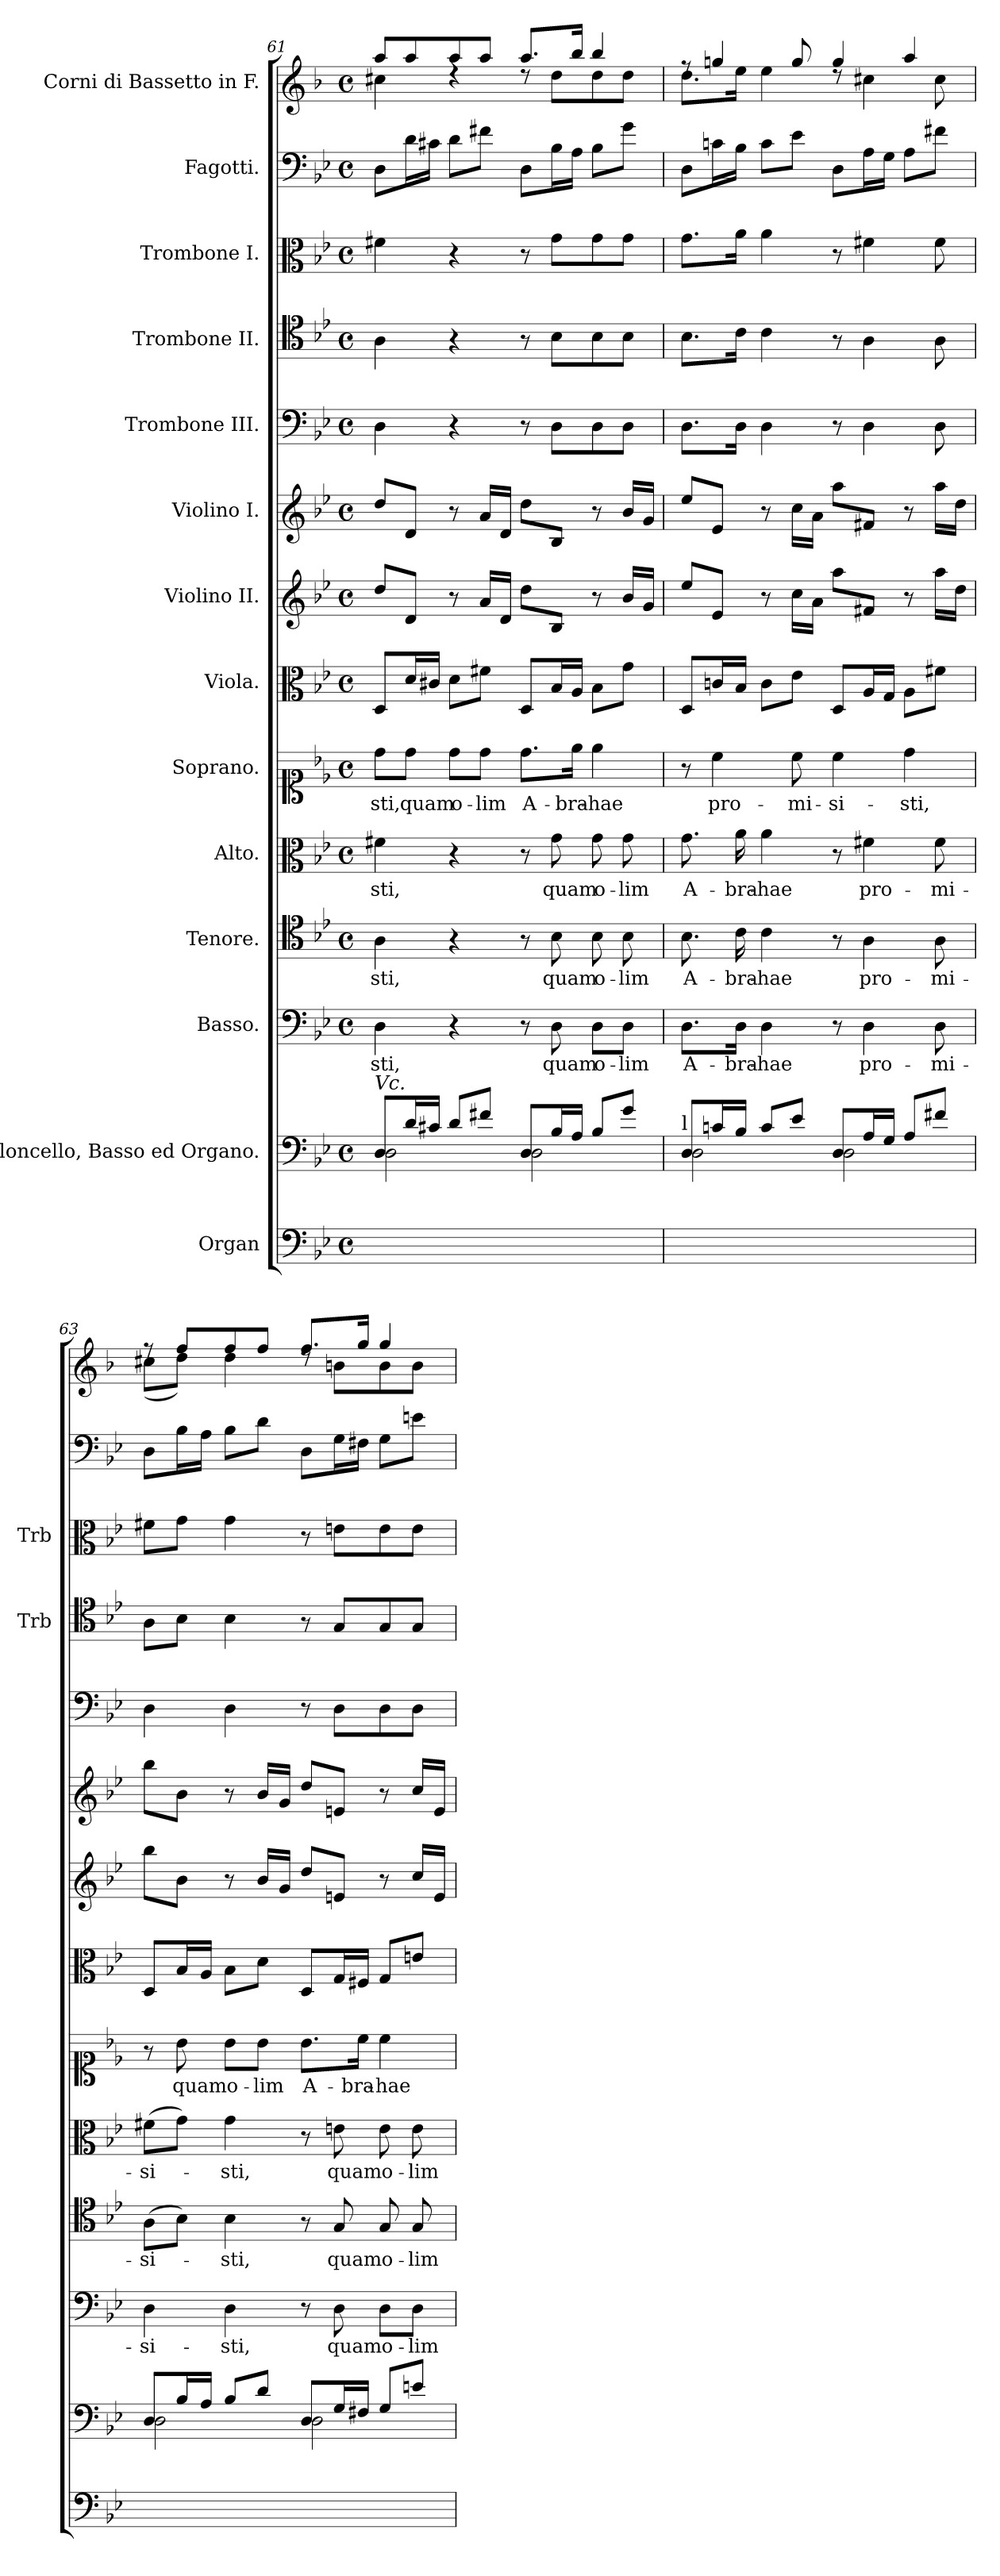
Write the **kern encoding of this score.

**kern	**kern	**kern	**text	**text	**kern	**text	**kern	**text	**kern	**text	**kern	**text	**kern	**text	**kern	**text	**kern	**kern	**text	**kern	**text	**kern	**text	**kern	**text
*part14	*part13	*part12	*part12	*part12	*part11	*part11	*part10	*part10	*part9	*part9	*part8	*part8	*part7	*part7	*part6	*part6	*part5	*part4	*part4	*part3	*part3	*part2	*part2	*part1	*part1
*staff14	*staff13	*staff12	*staff12	*staff12	*staff11	*staff11	*staff10	*staff10	*staff9	*staff9	*staff8	*staff8	*staff7	*staff7	*staff6	*staff6	*staff5	*staff4	*staff4	*staff3	*staff3	*staff2	*staff2	*staff1	*staff1
*I"Organ	*I"Violoncello, Basso ed Organo.	*I"Basso.	*	*	*I"Tenore.	*	*I"Alto.	*	*I"Soprano.	*	*I"Viola.	*	*I"Violino II.	*	*I"Violino I.	*	*I"Trombone III.	*I"Trombone II.	*	*I"Trombone I.	*	*I"Fagotti.	*	*I"Corni di Bassetto in F.	*
*	*	*	*	*	*	*	*	*	*	*	*	*	*	*	*	*	*	*I'Trb	*	*I'Trb	*	*	*	*	*
!!LO:PB:g=z
*clefF4	*clefF4	*clefF4	*	*	*clefC4	*	*clefC3	*	*clefC1	*	*clefC3	*	*clefG2	*	*clefG2	*	*clefF4	*clefC4	*	*clefC3	*	*clefF4	*	*clefG2	*
*	*	*	*	*	*	*	*	*	*	*	*	*	*	*	*	*	*	*	*	*	*	*	*	*ITrd4c7	*
*k[b-e-]	*k[b-e-]	*k[b-e-]	*	*	*k[b-e-]	*	*k[b-e-]	*	*k[b-e-]	*	*k[b-e-]	*	*k[b-e-]	*	*k[b-e-]	*	*k[b-e-]	*k[b-e-]	*	*k[b-e-]	*	*k[b-e-]	*	*k[b-e-]	*
*M4/4	*M4/4	*M4/4	*	*	*M4/4	*	*M4/4	*	*M4/4	*	*M4/4	*	*M4/4	*	*M4/4	*	*M4/4	*M4/4	*	*M4/4	*	*M4/4	*	*M4/4	*
*met(c)	*met(c)	*met(c)	*	*	*met(c)	*	*met(c)	*	*met(c)	*	*met(c)	*	*met(c)	*	*met(c)	*	*met(c)	*met(c)	*	*met(c)	*	*met(c)	*	*met(c)	*
=61	=61	=61	=61	=61	=61	=61	=61	=61	=61	=61	=61	=61	=61	=61	=61	=61	=61	=61	=61	=61	=61	=61	=61	=61	=61
*^	*^	*	*	*	*	*	*	*	*	*	*	*	*	*	*	*	*	*	*	*	*	*	*	*	*
*	*^	*	*^	*	*	*	*	*	*	*	*	*	*	*	*	*	*	*	*	*	*	*	*	*	*	*	*
!	!	!	!LO:TX:a:i:t=Vc.	!	!	!	!	!	!	!	!	!	!	!	!	!	!	!	!	!	!	!	!	!	!	!	!	!	!
!	!	!	!	!	!	!	!LO:LY:b	!LO:LY:b	!	!LO:LY:b	!	!LO:LY:b	!	!LO:LY:b	!	!	!	!	!	!	!	!	!	!	!	!	!	!	!
*	*	*	*	*	*	*	*	*	*	*	*	*	*	*	*	*	*	*	*	*	*	*	*	*	*	*	*	*^	*
[2d\yy [2f#X\yy [2a\yy	8D\Lyy	2DD/yy	8D/L	2DD\yy	2D\	4D\	-sti,	.	4A\	-sti,	4f#X\	sti,	8dd\L	sti,	8D/L	.	8dd/L	.	8dd/L	.	4D\	4A\	.	4f#X\	.	8D\L	.	8dd/L	4f#X\	.
!	!	!	!	!	!	!	!	!	!	!	!	!	!	!LO:LY:b	!	!	!	!	!	!	!	!	!	!	!	!	!	!	!	!
.	16d\Lyy	.	16d/L	.	.	.	.	.	.	.	.	.	8dd\J	quam	16d/L	.	8d/J	.	8d/J	.	.	.	.	.	.	16d\L	.	8dd/	.	.
.	16c#X\JJyy	.	16c#X/JJ	.	.	.	.	.	.	.	.	.	.	.	16c#X/JJ	.	.	.	.	.	.	.	.	.	.	16c#X\JJ	.	.	.	.
!	!	!	!	!	!	!	!	!	!	!	!	!	!	!LO:LY:b	!	!	!	!	!	!	!	!	!	!	!	!	!	!	!	!
.	8d\Lyy	.	8d/L	.	.	4r	.	.	4r	.	4r	.	8dd\L	o-	8d\L	.	8r	.	8r	.	4r	4r	.	4r	.	8d\L	.	8dd/	4rdd	.
!	!	!	!	!	!	!	!	!	!	!	!	!	!	!LO:LY:b	!	!	!	!	!	!	!	!	!	!	!	!	!	!	!	!
.	8f#\Jyy	.	8f#X/J	.	.	.	.	.	.	.	.	.	8dd\J	-lim	8f#X\J	.	16a/LL	.	16a/LL	.	.	.	.	.	.	8f#X\J	.	8dd/J	.	.
.	.	.	.	.	.	.	.	.	.	.	.	.	.	.	.	.	16d/JJ	.	16d/JJ	.	.	.	.	.	.	.	.	.	.	.
!	!	!	!	!	!	!	!	!	!	!	!	!	!	!LO:LY:b	!	!	!	!	!	!	!	!	!	!	!	!	!	!	!	!
8d\yy_ 8f#\yy] 8a\yy]	8D\Lyy	2DD/yy	8D/L	2DD\yy	2D\	8r	.	.	8r	.	8r	.	8.dd\L	A-	8D/L	.	8dd\L	.	8dd\L	.	8r	8r	.	8r	.	8D\L	.	8.dd/L	8rdd	.
!	!	!	!	!	!	!	!LO:LY:b	!	!	!LO:LY:b	!	!LO:LY:b	!	!	!	!	!	!	!	!	!	!	!	!	!	!	!	!	!	!
4.d\yy_ [4.e-\yy [4.g\yy [4.b-\yy	16B-\Lyy	.	16B-/L	.	.	8D\	quam	.	8B-\	quam	8g\	quam	.	.	16B-/L	.	8B-/J	.	8B-/J	.	8D\L	8B-\L	.	8g\L	.	16B-\L	.	.	8g\L	.
!	!	!	!	!	!	!	!	!	!	!	!	!	!	!LO:LY:b	!	!	!	!	!	!	!	!	!	!	!	!	!	!	!	!
.	16A\JJyy	.	16A/JJ	.	.	.	.	.	.	.	.	.	16ee-\Jk	-bra-	16A/JJ	.	.	.	.	.	.	.	.	.	.	16A\JJ	.	16ee-/Jk	.	.
!	!	!	!	!	!	!	!LO:LY:b	!	!	!LO:LY:b	!	!LO:LY:b	!	!LO:LY:b	!	!	!	!	!	!	!	!	!	!	!	!	!	!	!	!
.	8B-\Lyy	.	8B-/L	.	.	8D\L	o-	.	8B-\	o-	8g\	o-	4ee-\	-hae	8B-\L	.	8r	.	8r	.	8D\	8B-\	.	8g\	.	8B-\L	.	4ee-/	8g\	.
!	!	!	!	!	!	!	!LO:LY:b	!	!	!LO:LY:b	!	!LO:LY:b	!	!	!	!	!	!	!	!	!	!	!	!	!	!	!	!	!	!
.	8g\Jyy	.	8g/J	.	.	8D\J	-lim	.	8B-\	-lim	8g\	-lim	.	.	8g\J	.	16b-/LL	.	16b-/LL	.	8D\J	8B-\J	.	8g\J	.	8g\J	.	.	8g\J	.
.	.	.	.	.	.	.	.	.	.	.	.	.	.	.	.	.	16g/JJ	.	16g/JJ	.	.	.	.	.	.	.	.	.	.	.
=62	=62	=62	=62	=62	=62	=62	=62	=62	=62	=62	=62	=62	=62	=62	=62	=62	=62	=62	=62	=62	=62	=62	=62	=62	=62	=62	=62	=62	=62	=62
!	!	!	!LO:TX:a:t=l	!	!	!	!	!	!	!	!	!	!	!	!	!	!	!	!	!	!	!	!	!	!	!	!	!	!	!
!	!	!	!	!	!	!	!LO:LY:b	!LO:LY:b	!	!LO:LY:b	!	!LO:LY:b	!	!	!	!LO:LY:b	!	!LO:LY:b	!	!LO:LY:b	!	!	!LO:LY:b	!	!LO:LY:b	!	!LO:LY:b	!	!	!LO:LY:b
8.d\yy_ 8.e-\yy] 8.g\yy] 8.b-\yy]L	8D\Lyy	2DD/yy	8D/L	2DD\yy	2D\	8.D\L	A-	.	8.B-\	A-	8.g\	A-	8r	.	8D/L	.	8ee-/L	.	8ee-/L	.	8.D\L	8.B-\L	.	8.g\L	.	8D\L	.	8rff	8.g\L	.
!	!	!	!	!	!	!	!	!	!	!	!	!	!	!LO:LY:b	!	!	!	!	!	!	!	!	!	!	!	!	!	!	!	!
.	16c\Lyy	.	16cn/L	.	.	.	.	.	.	.	.	.	4cc\	pro-	16cn/L	.	8e-/J	.	8e-/J	.	.	.	.	.	.	16cn\L	.	4ccn/	.	.
!	!	!	!	!	!	!	!LO:LY:b	!	!	!LO:LY:b	!	!LO:LY:b	!	!	!	!	!	!	!	!	!	!	!	!	!	!	!	!	!	!
[16c\yy 16d\yy_ [16g\yy [16b-\yyJk	16B-\JJyy	.	16B-/JJ	.	.	16D\Jk	-bra-	.	16c\	-bra-	16a\	-bra-	.	.	16B-/JJ	.	.	.	.	.	16D\Jk	16c\Jk	.	16a\Jk	.	16B-\JJ	.	.	16a\Jk	.
!	!	!	!	!	!	!	!LO:LY:b	!	!	!LO:LY:b	!	!LO:LY:b	!	!	!	!	!	!	!	!	!	!	!	!	!	!	!	!	!	!
4.c\yy] 4.d\yy_ 4.g\yy] 4.b-\yy]	8c\Lyy	.	8c/L	.	.	4D\	-hae	.	4c\	-hae	4a\	-hae	.	.	8c\L	.	8r	.	8r	.	4D\	4c\	.	4a\	.	8c\L	.	.	4a\	.
!	!	!	!	!	!	!	!	!	!	!	!	!	!	!LO:LY:b	!	!	!	!	!	!	!	!	!	!	!	!	!	!	!	!
.	8e-\Jyy	.	8e-/J	.	.	.	.	.	.	.	.	.	8cc\	-mi-	8e-\J	.	16cc\LL	.	16cc\LL	.	.	.	.	.	.	8e-\J	.	8cc/	.	.
.	.	.	.	.	.	.	.	.	.	.	.	.	.	.	.	.	16a\JJ	.	16a\JJ	.	.	.	.	.	.	.	.	.	.	.
!	!	!	!	!	!	!	!	!	!	!	!	!	!	!LO:LY:b	!	!	!	!	!	!	!	!	!	!	!	!	!	!	!	!
.	8D\Lyy	2DD/yy	8D/L	2DD\yy	2D\	8r	.	.	8r	.	8r	.	4cc\	-si-	8D/L	.	8aa\L	.	8aa\L	.	8r	8r	.	8r	.	8D\L	.	4cc/	8rdd	.
!	!	!	!	!	!	!	!LO:LY:b	!	!	!LO:LY:b	!	!LO:LY:b	!	!	!	!	!	!	!	!	!	!	!	!	!	!	!	!	!	!
4.d\yy_ [4.f#X\yy [4.a\yy	16A\Lyy	.	16A/L	.	.	4D\	pro-	.	4A\	pro-	4f#X\	pro-	.	.	16A/L	.	8f#X/J	.	8f#X/J	.	4D\	4A\	.	4f#X\	.	16A\L	.	.	4f#X\	.
.	16G\JJyy	.	16G/JJ	.	.	.	.	.	.	.	.	.	.	.	16G/JJ	.	.	.	.	.	.	.	.	.	.	16G\JJ	.	.	.	.
!	!	!	!	!	!	!	!	!	!	!	!	!	!	!LO:LY:b	!	!	!	!	!	!	!	!	!	!	!	!	!	!	!	!
.	8A\Lyy	.	8A/L	.	.	.	.	.	.	.	.	.	4dd\	-sti,	8A\L	.	8r	.	8r	.	.	.	.	.	.	8A\L	.	4dd/	.	.
!	!	!	!	!	!	!	!LO:LY:b	!	!	!LO:LY:b	!	!LO:LY:b	!	!	!	!	!	!	!	!	!	!	!	!	!	!	!	!	!	!
.	8f#\Jyy	.	8f#X/J	.	.	8D\	-mi-	.	8A\	-mi-	8f#\	-mi-	.	.	8f#X\J	.	16aa\LL	.	16aa\LL	.	8D\	8A\	.	8f#\	.	8f#X\J	.	.	8f#\	.
.	.	.	.	.	.	.	.	.	.	.	.	.	.	.	.	.	16dd\JJ	.	16dd\JJ	.	.	.	.	.	.	.	.	.	.	.
=63	=63	=63	=63	=63	=63	=63	=63	=63	=63	=63	=63	=63	=63	=63	=63	=63	=63	=63	=63	=63	=63	=63	=63	=63	=63	=63	=63	=63	=63	=63
!	!	!	!	!	!	!	!LO:LY:b	!	!	!LO:LY:b	!	!LO:LY:b	!	!	!	!	!	!	!	!	!	!	!	!	!	!	!	!	!	!
8d\yy_ 8f#\yy] 8a\yy]	8D\Lyy	2DD/yy	8D/L	2DD\yy	2D\	4D\	-si-	.	(>8A\L	-si-	(>8f#X\L	-si-	8r	.	8D/L	.	8bb-\L	.	8bb-\L	.	4D\	8A\L	.	8f#X\L	.	8D\L	.	8rff	(<8f#X\L	.
!	!	!	!	!	!	!	!	!	!	!	!	!	!	!LO:LY:b	!	!	!	!	!	!	!	!	!	!	!	!	!	!	!	!
4d\yy_ 4fn\yy [4b-\yy	16B-\Lyy	.	16B-/L	.	.	.	.	.	8B-\J)	.	8g\J)	.	8b-\	quam	16B-/L	.	8b-\J	.	8b-\J	.	.	8B-\J	.	8g\J	.	16B-\L	.	8b-/L	8g\J)	.
.	16A\JJyy	.	16A/JJ	.	.	.	.	.	.	.	.	.	.	.	16A/JJ	.	.	.	.	.	.	.	.	.	.	16A\JJ	.	.	.	.
!	!	!	!	!	!	!	!LO:LY:b	!	!	!LO:LY:b	!	!LO:LY:b	!	!LO:LY:b	!	!	!	!	!	!	!	!	!	!	!	!	!	!	!	!
.	8B-\Lyy	.	8B-/L	.	.	4D\	-sti,	.	4B-\	-sti,	4g\	-sti,	8b-\L	o-	8B-\L	.	8r	.	8r	.	4D\	4B-\	.	4g\	.	8B-\L	.	8b-/	4g\	.
!	!	!	!	!	!	!	!	!	!	!	!	!	!	!LO:LY:b	!	!	!	!	!	!	!	!	!	!	!	!	!	!	!	!
4d\yy_ [4g\yy 4b-\yy]	8d\Jyy	.	8d/J	.	.	.	.	.	.	.	.	.	8b-\J	-lim	8d\J	.	16b-/LL	.	16b-/LL	.	.	.	.	.	.	8d\J	.	8b-/J	.	.
.	.	.	.	.	.	.	.	.	.	.	.	.	.	.	.	.	16g/JJ	.	16g/JJ	.	.	.	.	.	.	.	.	.	.	.
!	!	!	!	!	!	!	!	!	!	!	!	!	!	!LO:LY:b	!	!	!	!	!	!	!	!	!	!	!	!	!	!	!	!
.	8D\Lyy	2DD/yy	8D/L	2DD\yy	2D\	8r	.	.	8r	.	8r	.	8.b-\L	A-	8D/L	.	8dd/L	.	8dd/L	.	8r	8r	.	8r	.	8D\L	.	8.b-/L	8rdd	.
!	!	!	!	!	!	!	!LO:LY:b	!	!	!LO:LY:b	!	!LO:LY:b	!	!	!	!	!	!	!	!	!	!	!	!	!	!	!	!	!	!
4.d\yy_ [4.en\yy 4.g\yy_ [4.cc\yy	16G\Lyy	.	16G/L	.	.	8D\	quam	.	8G/	quam	8en\	quam	.	.	16G/L	.	8en/J	.	8en/J	.	8D\L	8G/L	.	8en\L	.	16G\L	.	.	8en\L	.
!	!	!	!	!	!	!	!	!	!	!	!	!	!	!LO:LY:b	!	!	!	!	!	!	!	!	!	!	!	!	!	!	!	!
.	16F#X\JJyy	.	16F#X/JJ	.	.	.	.	.	.	.	.	.	16cc\Jk	-bra-	16F#X/JJ	.	.	.	.	.	.	.	.	.	.	16F#X\JJ	.	16cc/Jk	.	.
!	!	!	!	!	!	!	!LO:LY:b	!	!	!LO:LY:b	!	!LO:LY:b	!	!LO:LY:b	!	!	!	!	!	!	!	!	!	!	!	!	!	!	!	!
.	8G\Lyy	.	8G/L	.	.	8D\L	o-	.	8G/	o-	8e\	o-	4cc\	-hae	8G/L	.	8r	.	8r	.	8D\	8G/	.	8e\	.	8G\L	.	4cc/	8e\	.
!	!	!	!	!	!	!	!LO:LY:b	!	!	!LO:LY:b	!	!LO:LY:b	!	!	!	!	!	!	!	!	!	!	!	!	!	!	!	!	!	!
.	8e\Jyy	.	8en/J	.	.	8D\J	-lim	.	8G/	-lim	8e\	-lim	.	.	8en/J	.	16cc/LL	.	16cc/LL	.	8D\J	8G/J	.	8e\J	.	8en\J	.	.	8e\J	.
.	.	.	.	.	.	.	.	.	.	.	.	.	.	.	.	.	16e/JJ	.	16e/JJ	.	.	.	.	.	.	.	.	.	.	.
*v	*v	*v	*	*	*	*	*	*	*	*	*	*	*	*	*	*	*	*	*	*	*	*	*	*	*	*	*	*v	*v	*
*	*v	*v	*v	*	*	*	*	*	*	*	*	*	*	*	*	*	*	*	*	*	*	*	*	*	*	*	*
=	=	=	=	=	=	=	=	=	=	=	=	=	=	=	=	=	=	=	=	=	=	=	=	=	=
*-	*-	*-	*-	*-	*-	*-	*-	*-	*-	*-	*-	*-	*-	*-	*-	*-	*-	*-	*-	*-	*-	*-	*-	*-	*-
